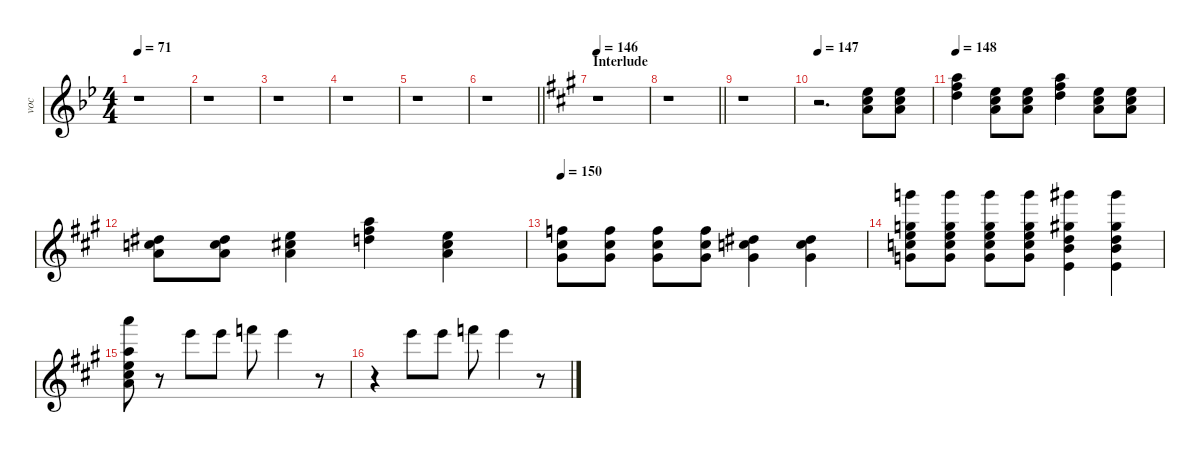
\defaultSystemsLayout 8
\hideDynamics
\bracketExtendMode nobrackets
\otherSystemsTrackNameOrientation horizontal
\track ("Choir" "voc") {defaultSystemsLayout 4 instrument flute}
\staff {score}
\tuning (E5 B4 G4 D4 A3 E3)
\ts (4 4)
\tempo 71
\clef g2
\ks gminor
r.1{dy f beam Down} |
r.1{beam Down} |
r.1{beam Down} |
r.1{beam Down} |
r.1{beam Down} |
\barLineRight lightlight
r.1{beam Down} |
\section ("" "Interlude")
\tempo 146
\ks a
r.1{beam Down} |
\barLineRight lightlight
r.1{beam Down} |
r.1{beam Down} |
\tempo 147
r.2{d beam Down} (5.2{acc forcenatural} 6.3{acc #} 7.4{acc forcenatural}).8{beam Down} (5.2{acc forcenatural} 6.3{acc #} 7.4{acc forcenatural}).8{beam Down} |
\tempo 148
(5.1{acc forcenatural} 7.2{acc #} 7.3{acc forcenatural}).4{beam Down} (5.2{acc forcenatural} 6.3{acc #} 7.4{acc forcenatural}).8{beam Down} (5.2{acc forcenatural} 6.3{acc #} 7.4{acc forcenatural}).8{beam Down} (5.1{acc forcenatural} 7.2{acc #} 7.3{acc forcenatural}).4{beam Down} (5.2{acc forcenatural} 6.3{acc #} 7.4{acc forcenatural}).8{beam Down} (5.2{acc forcenatural} 6.3{acc #} 7.4{acc forcenatural}).8{beam Down} |
(4.2{acc #} 5.3{acc forcenatural} 7.4{acc forcenatural}).8{beam Down} (4.2{acc #} 5.3{acc forcenatural} 7.4{acc forcenatural}).8{beam Down} (5.2{acc forcenatural} 6.3{acc #} 7.4{acc forcenatural}).4{beam Down} (5.1{acc forcenatural} 7.2{acc #} 7.3{acc forcenatural}).4{beam Down} (5.2{acc forcenatural} 6.3{acc #} 7.4{acc forcenatural}).4{beam Down} |
\tempo 150
(6.2{acc forcenatural} 6.3{acc #} 6.4{acc #}).8{beam Down} (6.2{acc forcenatural} 6.3{acc #} 6.4{acc #}).8{beam Down} (6.2{acc forcenatural} 6.3{acc #} 6.4{acc #}).8{beam Down} (6.2{acc forcenatural} 6.3{acc #} 6.4{acc #}).8{beam Down} (4.2{acc #} 5.3{acc forcenatural} 6.4{acc #}).4{beam Down} (4.2{acc #} 5.3{acc forcenatural} 6.4{acc #}).4{beam Down} |
(15.1{acc forcenatural} 8.2{acc forcenatural} 9.3{acc forcenatural} 10.4{acc forcenatural} 10.5{acc forcenatural}).8{beam Down} (15.1{acc forcenatural} 8.2{acc forcenatural} 9.3{acc forcenatural} 10.4{acc forcenatural} 10.5{acc forcenatural}).8{beam Down} (15.1{acc forcenatural} 8.2{acc forcenatural} 9.3{acc forcenatural} 10.4{acc forcenatural} 10.5{acc forcenatural}).8{beam Down} (15.1{acc forcenatural} 8.2{acc forcenatural} 9.3{acc forcenatural} 10.4{acc forcenatural} 10.5{acc forcenatural}).8{beam Down} (16.1{acc #} 9.2{acc #} 7.3{acc forcenatural} 9.4{acc forcenatural} 7.5{acc forcenatural}).4{beam Down} (16.1{acc #} 9.2{acc #} 7.3{acc forcenatural} 9.4{acc forcenatural} 7.5{acc forcenatural}).4{beam Down} |
(17.1{acc forcenatural} 10.2{acc forcenatural} 9.3{acc forcenatural} 11.4{acc #} 12.5{acc forcenatural}).8{beam Down} r.8{beam Down} 12.1{acc forcenatural}.8{beam Down} 12.1{acc forcenatural}.8{beam Down} 13.1{acc forcenatural}.8{beam Down} 12.1{acc forcenatural}.4{beam Down} r.8{beam Down} |
r.4{beam Down} 12.1{acc forcenatural}.8{beam Down} 12.1{acc forcenatural}.8{beam Down} 13.1{acc forcenatural}.8{beam Down} 12.1{acc forcenatural}.4{beam Down} r.8{beam Down}
